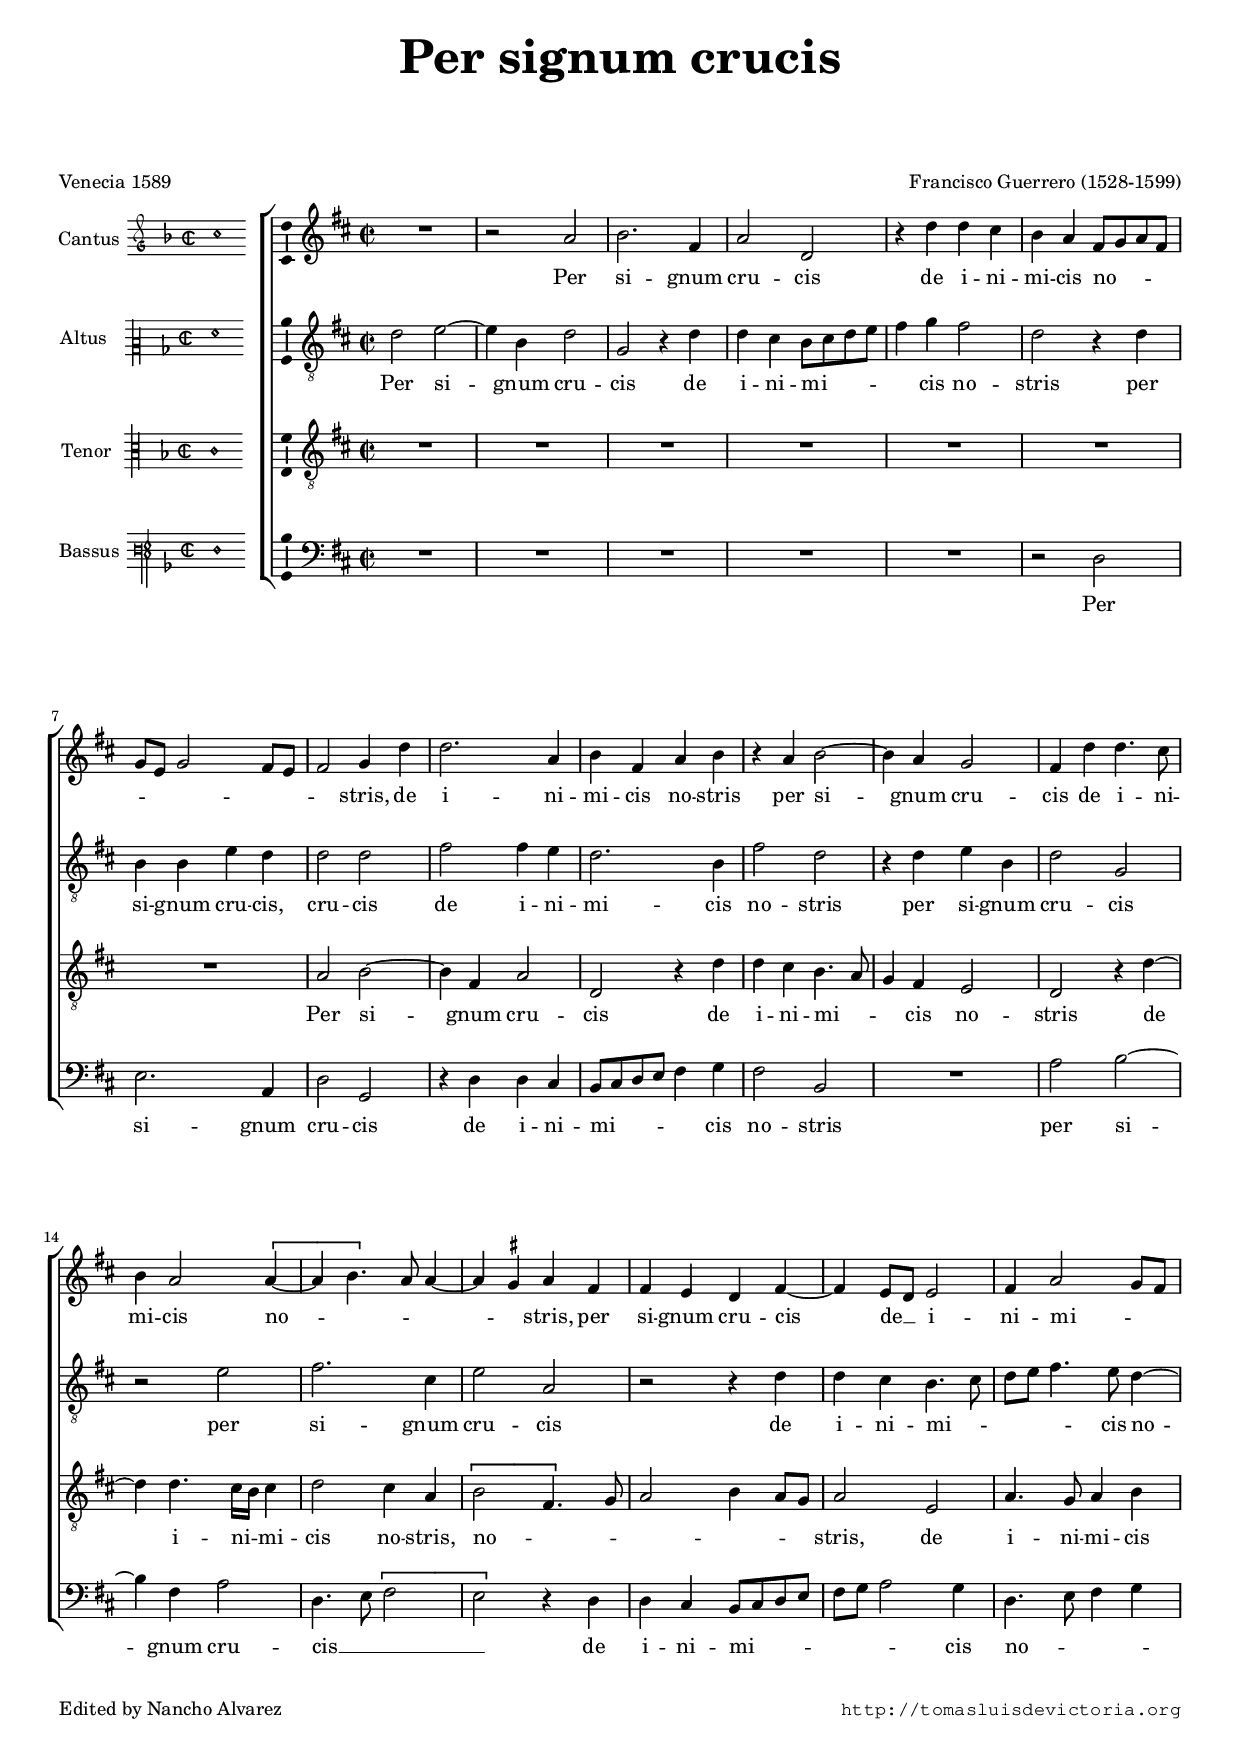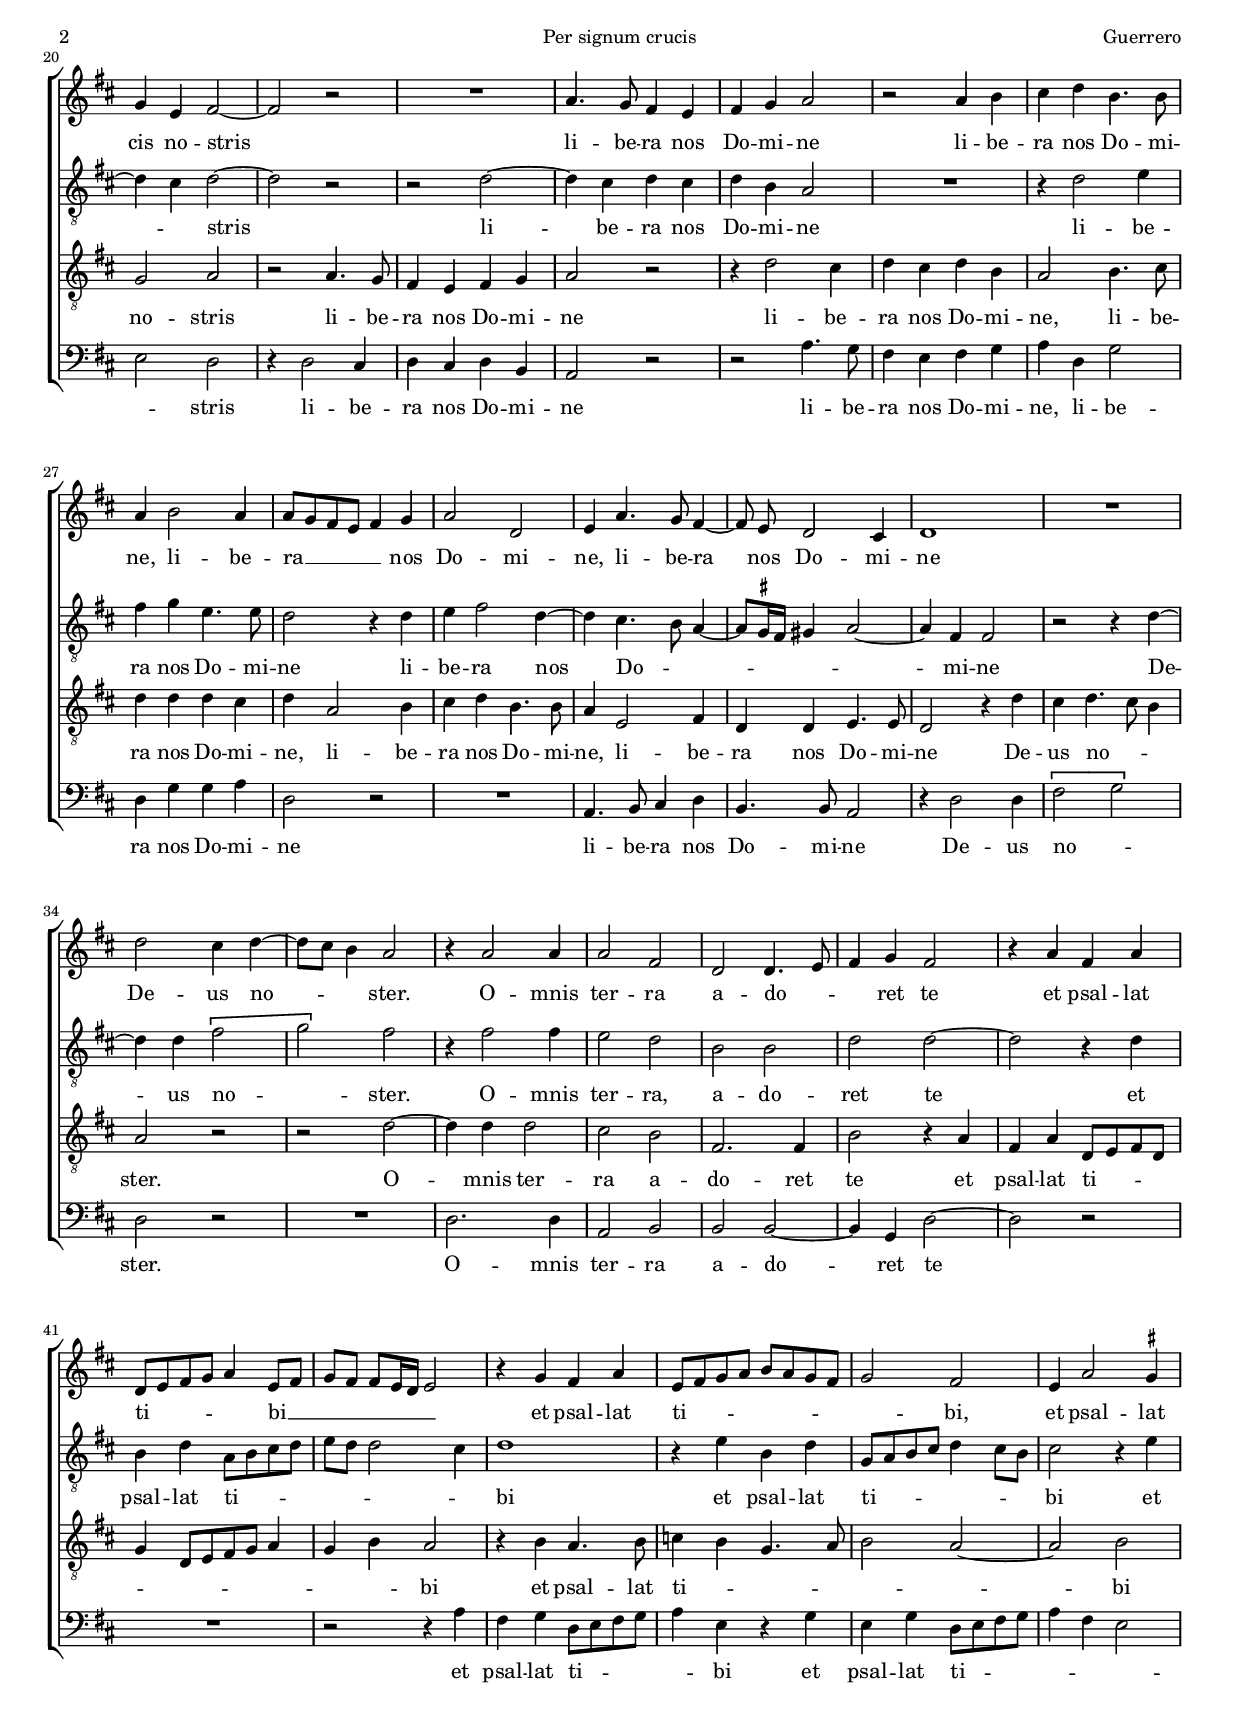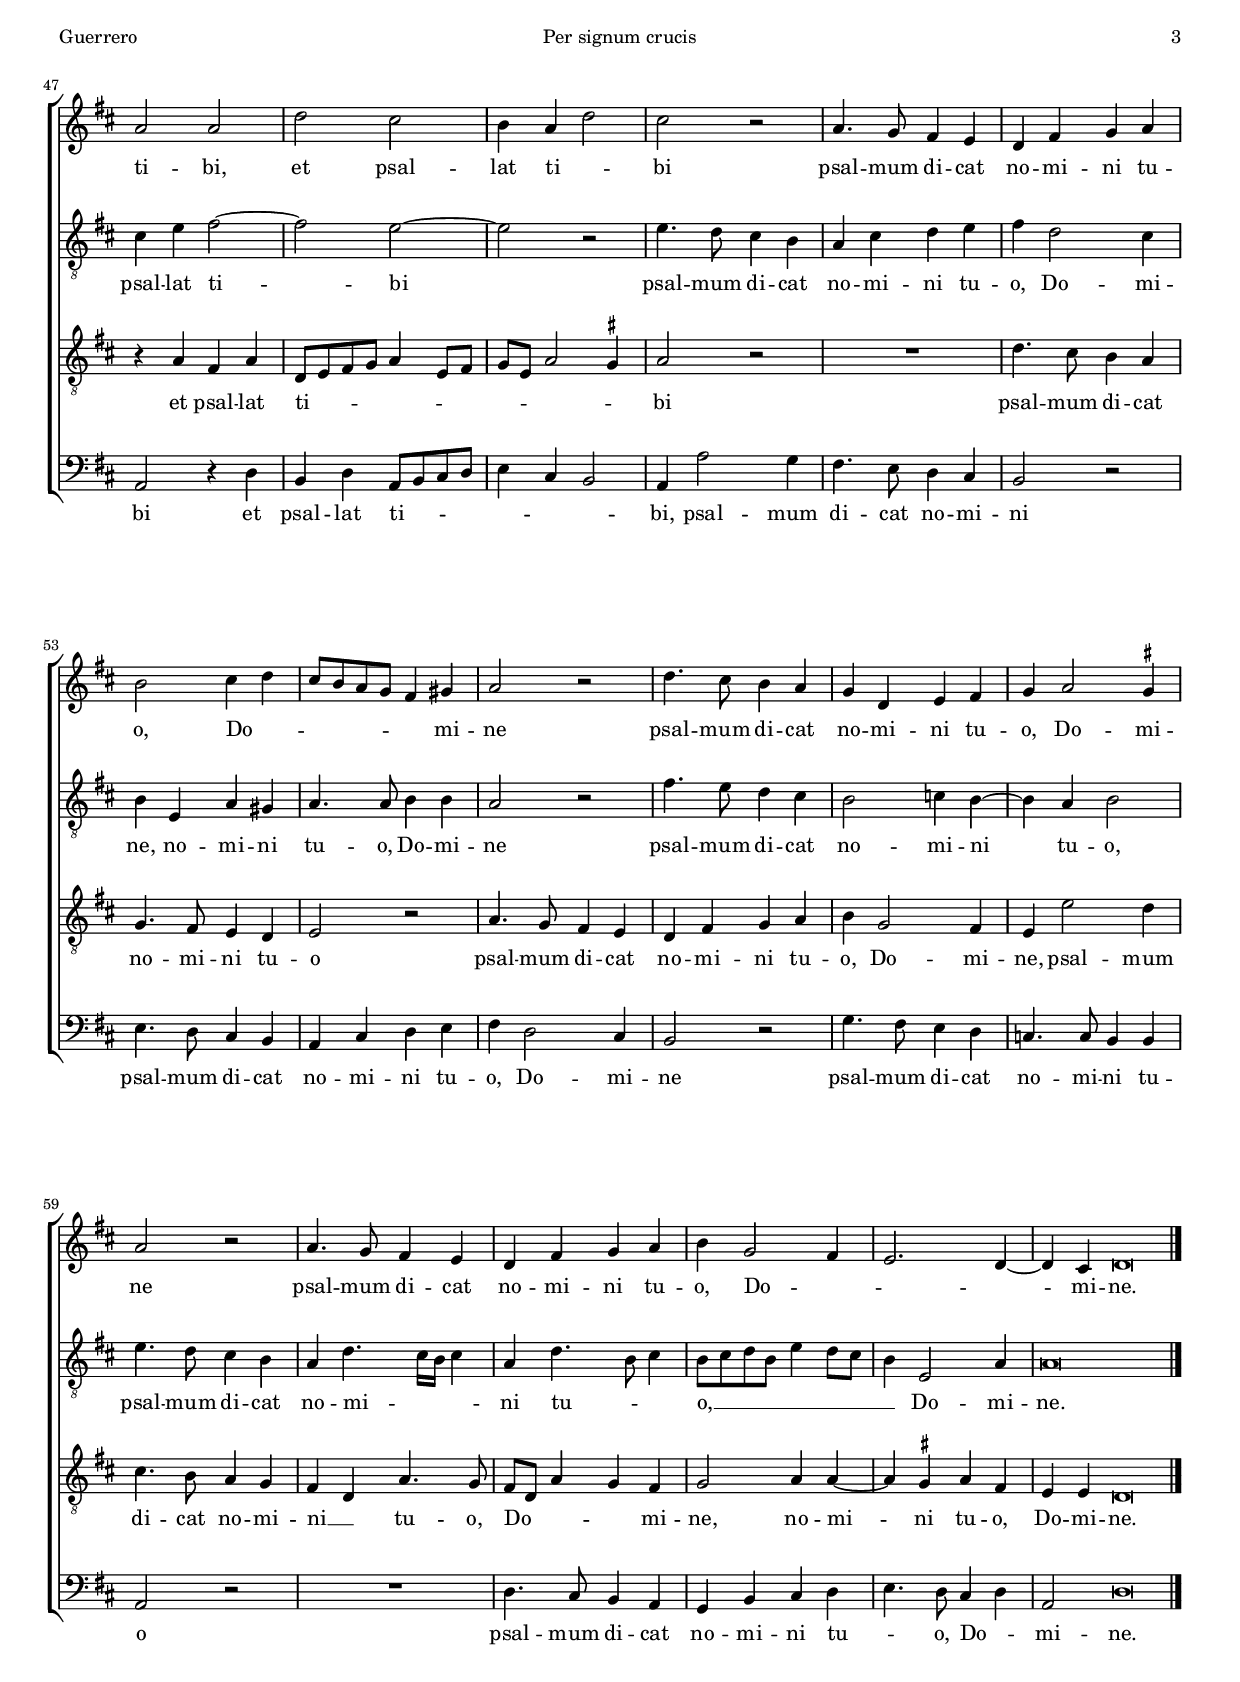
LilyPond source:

\version "2.18.0"

#(set-default-paper-size "a4")
#(set-global-staff-size 16.3)
#(ly:set-option 'point-and-click #f)
%mobiles -s15.5 -i3.5

italicas=\override LyricText.font-shape = #'italic
rectas=\override LyricText.font-shape = #'upright
ss=\once \set suggestAccidentals = ##t
incipitwidth = 20

htitle="Per signum crucis"
hcomposer="Guerrero"

\header {
	title=\markup{\fontsize #4 "Per signum crucis"}
	subtitle=\markup{\null \vspace #3 }
	composer="Francisco Guerrero (1528-1599)"
        pdfauthor=\composer
	%opus="(-)"
	poet="Venecia 1589"
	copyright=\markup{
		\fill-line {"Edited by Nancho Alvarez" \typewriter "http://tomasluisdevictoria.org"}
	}
%	tagline=""
}


global={\key f \major \time 2/2  \skip 1*64 \bar "|."
}

cantus={
	R1*4/4 |
	r2 c'' |
	d''2. a'4 |
	c''2 f' |
%5
	r4 f'' f'' e'' |
	d'' c'' a'8 bes' c'' a' |
	bes' g' bes'2 a'8 g' |
	a'2 bes'4 f'' |
	f''2. c''4 |
%10
	d'' a' c'' d'' |
	r c'' d''2 ~ |
	d''4 c'' bes'2 |
	a'4 f'' f''4. e''8 |
	d''4 c''2 \[c''4 ~ |
%15
	c'' d''4.\] c''8 c''4 ~ |
	c'' \ss b' c'' a' |
	a' g' f' a' ~ |
	a' g'8 f' g'2 |
	a'4 c''2 bes'8 a' |
%20
	bes'4 g' a'2 ~ |
	a' r |
	R1*4/4 |
	c''4. bes'8 a'4 g' |
	a' bes' c''2 |
%25
	r c''4 d'' |
	e'' f'' d''4. d''8 |
	c''4 d''2 c''4 |
	c''8 bes' a' g' a'4 bes' |
	c''2 f' |
%30
	g'4 c''4. bes'8 a'4 ~ |
	\set Staff.autoBeaming = ##f
	a'8 g' f'2 e'4 |
	\set Staff.autoBeaming = ##t
	f'1 | 
	R1*4/4 |
	f''2 e''4 f'' ~ |
%35
	f''8 e'' d''4 c''2 |
	r4 c''2 c''4 |
	c''2 a' |
	f' f'4. g'8 |
	a'4 bes' a'2 |
%40
	r4 c'' a' c'' |
	f'8 g' a' bes' c''4 g'8 a' |
	 bes'[ a']  a'[ g'16 f'] g'2 |
	r4 bes' a' c'' |
	g'8 a' bes' c'' d'' c'' bes' a' |
%45
	bes'2 a' |
	g'4 c''2 \ss b'4 |
	c''2 c'' |
	f'' e'' |
	d''4 c'' f''2 |
%50
	e'' r |
	c''4. bes'8 a'4 g' |
	f' a' bes' c'' |
	d''2 e''4 f'' |
	e''8 d'' c'' bes' a'4 b' |
%55
	c''2 r |
	f''4. e''8 d''4 c'' |
	bes' f' g' a' |
	bes' c''2 \ss b'4 |
	c''2 r |
%60
	c''4. bes'8 a'4 g' |
	f' a' bes' c'' |
	d'' bes'2 a'4 |
	g'2. f'4 ~ |
	f' e' f'\breve*1/4 
}

altus={
	f'2 g' ~ |
	g'4 d' f'2 |
	bes r4 f' |
	f' e' d'8 e' f' g' |
%5
	a'4 bes' a'2 |
	f' r4 f' |
	d' d' g' f' |
	f'2 f' |
	a' a'4 g' |
%10
	f'2. d'4 |
	a'2 f' |
	r4 f' g' d' |
	f'2 bes |
	r g' |
%15
	a'2. e'4 |
	g'2 c' |
	r r4 f' |
	f' e' d'4. e'8 |
	f' g' a'4. g'8 f'4 ~ |
%20
	f' e' f'2 ~ |
	f' r |
	r f' ~ |
	f'4 e' f' e' |
	f' d' c'2 |
%25
	R1*4/4 |
	r4 f'2 g'4 |
	a' bes' g'4. g'8 |
	f'2 r4 f' |
	g' a'2 f'4 ~ |
%30
	f' e'4. d'8 c'4 ~ |
	c'8 \ss b16 a b!4 c'2 ~ |
	c'4 a a2 |
	r r4 f' ~ |
	f' f' \[a'2 |
%35
	bes'\] a' |
	r4 a'2 a'4 |
	g'2 f' |
	d' d' |
	f' f' ~ |
%40
	f' r4 f' |
	d' f' c'8 d' e' f' |
	g' f' f'2 e'4 |
	f'1 |
	r4 g' d' f' |
%45
	bes8 c' d' e' f'4 e'8 d' |
	e'2 r4 g' |
	e' g' a'2 ~ |
	a' g' ~ |
	g' r |
%50
	g'4. f'8 e'4 d' |
	c' e' f' g' |
	a' f'2 e'4 |
	d' g c' b |
	c'4. c'8 d'4 d' |
%55
	c'2 r |
	a'4. g'8 f'4 e' |
	d'2 ees'4 d' ~ |
	d' c' d'2 |
	g'4. f'8 e'4 d' |
%60
	c' f'4. e'16 d' e'4 |
	c' f'4. d'8 e'4 |
	d'8 e' f' d' g'4 f'8 e' |
	d'4 g2 c'4 |
	c'\breve*1/2
}

tenor={
	R1*4/4 |
	R1*4/4 |
	R1*4/4 |
	R1*4/4 |
%5
	R1*4/4 |
	R1*4/4 |
	R1*4/4 |
	c'2 d' ~ |
	d'4 a c'2 |
%10
	f r4 f' |
	f' e' d'4. c'8 |
	bes4 a g2 |
	f r4 f' ~ |
	f' f'4. e'16 d' e'4 |
%15
	f'2 e'4 c' |
	\[d'2 a4.\] bes8 |
	c'2 d'4 c'8 bes |
	c'2 g |
	c'4. bes8 c'4 d' |
%20
	bes2 c' |
	r c'4. bes8 |
	a4 g a bes |
	c'2 r |
	r4 f'2 e'4 |
%25
	f' e' f' d' |
	c'2 d'4. e'8 |
	f'4 f' f' e' |
	f' c'2 d'4 |
	e' f' d'4. d'8 |
%30
	c'4 g2 a4 |
	f f g4. g8 |
	f2 r4 f' |
	e' f'4. e'8 d'4 |
	c'2 r |
%35
	r f' ~ |
	f'4 f' f'2 |
	e' d' |
	a2. a4 |
	d'2 r4 c' |
%40
	a c' f8 g a f |
	bes4  f8[ g a bes] c'4 |
	bes d' c'2 |
	r4 d' c'4. d'8 |
	ees'4 d' bes4. c'8 |
%45
	d'2 c' ~ |
	c' d' |
	r4 c' a c' |
	f8 g a bes c'4 g8 a |
	bes g c'2 \ss b4 |
%50
	c'2 r |
	R1*4/4 |
	f'4. e'8 d'4 c' |
	bes4. a8 g4 f |
	g2 r |
%55
	c'4. bes8 a4 g |
	f a bes c' |
	d' bes2 a4 |
	g g'2 f'4 |
	e'4. d'8 c'4 bes |
%60
	a f c'4. bes8 |
	a f c'4 bes a |
	bes2 c'4 c' ~ |
	c' \ss b c' a |
	g g f\breve*1/4
}

bassus={
	R1*4/4 |
	R1*4/4 |
	R1*4/4 |
	R1*4/4 |
%5
	R1*4/4 |
	r2 f |
	g2. c4 |
	f2 bes, |
	r4 f f e |
%10
	d8 e f g a4 bes |
	a2 d |
	R1*4/4 |
	c'2 d' ~ |
	d'4 a c'2 |
%15
	f4. g8 \[a2 |
	g\] r4 f |
	f e d8 e f g |
	a bes c'2 bes4 |
	f4. g8 a4 bes |
%20
	g2 f |
	r4 f2 e4 |
	f e f d |
	c2 r |
	r c'4. bes8 |
%25
	a4 g a bes |
	c' f bes2 |
	f4 bes bes c' |
	f2 r |
	R1*4/4 |
%30
	c4. d8 e4 f |
	d4. d8 c2 |
	r4 f2 f4 |
	\[a2 bes\] |
	f r |
%35
	R1*4/4 |
	f2. f4 |
	c2 d |
	d d ~ |
	d4 bes, f2 ~ |
%40
	f r |
	R1*4/4 |
	r2 r4 c' |
	a bes f8 g a bes |
	c'4 g r bes |
%45
	g bes f8 g a bes |
	c'4 a g2 |
	c r4 f |
	d f c8 d e f |
	g4 e d2 |
%50
	c4 c'2 bes4 |
	a4. g8 f4 e |
	d2 r |
	g4. f8 e4 d |
	c e f g |
%55
	a f2 e4 |
	d2 r |
	bes4. a8 g4 f |
	ees4. ees8 d4 d |
	c2 r |
%60
	R1*4/4 |
	f4. e8 d4 c |
	bes, d e f |
	g4. f8 e4 f |
	c2 f\breve*1/4
}

textocantus=\lyricmode{
Per si -- gnum cru -- cis de i -- ni -- mi -- cis no -- _ _ _ _ _ _ _ _ _ stris,
de i -- ni -- mi -- cis no -- stris
per si -- _ gnum cru -- cis de i -- ni -- mi -- cis no -- _ _ _ _ _ _ stris,
per si -- gnum cru -- cis _ de __ _ i -- ni -- mi -- _ _ cis no -- stris _
li -- be -- ra nos Do -- mi -- ne
li -- be -- ra nos Do -- mi -- ne,
li -- be -- ra __ _ _ _ _ nos Do -- mi -- ne,
li -- be -- ra _ nos Do -- mi -- ne
De -- us no -- _ _ _ ster.
O -- mnis ter -- ra a -- do -- _ _ ret te
et psal -- lat ti -- _ _ _ _ bi __ _ _ _ _ _ _ _ 
et psal -- lat ti -- _ _ _ _ _ _ _ _ bi,
et psal -- lat ti -- bi,
et psal -- lat ti -- _ bi
psal -- mum di -- cat no -- mi -- ni tu -- o,
Do -- _ _ _ _ _ _ mi -- ne
psal -- mum di -- cat no -- mi -- ni tu -- o,
Do -- mi -- ne
psal -- mum di -- cat no -- mi -- ni tu -- o,
Do -- _ _ _ _ mi -- ne.
}

textoaltus=\lyricmode{
Per si -- _ gnum cru -- cis
de i -- ni -- mi -- _ _ _ _ cis no -- stris
per si -- gnum cru -- cis,
cru -- cis de i -- ni -- mi -- cis no -- stris
per si -- gnum cru -- cis
per si -- gnum cru -- cis
de i -- ni -- mi -- _ _ _ _ cis no -- _ _ stris _
li -- _ be -- ra nos Do -- mi -- ne
li -- be -- ra nos Do -- mi -- ne
li -- be -- ra nos _ Do -- _ _ _ _ _ _ _ _ mi -- ne
De -- _ us no -- _ ster.
O -- mnis ter -- ra,
a -- do -- ret te _
et psal -- lat ti -- _ _ _ _ _ _ _ bi
et psal -- lat ti -- _ _ _ _ _ _ bi
et psal -- lat ti -- _ bi _
psal -- mum di -- cat no -- mi -- ni tu -- o,
Do -- mi -- ne,
no -- mi -- ni tu -- o, Do -- mi -- ne
psal -- mum di -- cat no -- mi -- ni _ tu -- o,
psal -- mum di -- cat no -- mi -- _ _ _ ni tu -- _ _ o, __ _ _ _ _ _ _ _ 
Do -- mi -- ne.
}

textotenor=\lyricmode{
Per si -- _ gnum cru -- cis de i -- ni -- mi -- _ _ cis no -- stris
de _ i -- ni -- _ mi -- cis no -- stris,
no -- _ _ _ _ _ _ stris,
de i -- ni -- mi -- cis no -- stris
li -- be -- ra nos Do -- mi -- ne
li -- be -- ra nos Do -- mi -- ne,
li -- be -- ra nos Do -- mi -- ne,
li -- be -- ra nos Do -- mi -- ne,
li -- be -- ra nos Do -- mi -- ne
De -- us no -- _ _ ster.
O -- _ mnis ter -- ra a -- do -- ret te
et psal -- lat ti -- _ _ _ _ _ _ _ _ _ _ _ bi
et psal -- lat ti -- _ _ _ _ _ _ bi
et psal -- lat ti -- _ _ _ _ _ _ _ _ _ _ bi
psal -- mum di -- cat no -- mi -- ni tu -- o
psal -- mum di -- cat no -- mi -- ni tu -- o,
Do -- mi -- ne,
psal -- mum di -- cat no -- mi -- ni __ _ tu -- o, Do -- _ _ _ mi -- ne,
no -- mi -- _ ni tu -- o,
Do -- mi -- ne.
}

textobassus=\lyricmode{
Per si -- gnum cru -- cis
de i -- ni -- mi -- _ _ _ _ cis no -- stris
per si -- _ gnum cru -- cis __ _ _ _ 
de i -- ni -- mi -- _ _ _ _ _ _ cis no -- _ _ _ _ stris
li -- be -- ra nos Do -- mi -- ne
li -- be -- ra nos Do -- mi -- ne, 
li -- be -- ra nos Do -- mi -- ne
li -- be -- ra nos Do -- mi -- ne
De -- us no -- _ ster.
O -- mnis ter -- ra a -- do -- _ ret te _
et psal -- lat ti -- _ _ _ _ bi
et psal -- lat ti -- _ _ _ _ _ _ bi
et psal -- lat ti -- _ _ _ _ _ _ bi,
psal -- mum di -- cat no -- mi -- ni
psal -- mum di -- cat no -- mi -- ni tu -- o, Do -- mi -- ne
psal -- mum di -- cat no -- mi -- ni tu -- o
psal -- mum di -- cat no -- mi -- ni tu -- _ o, Do -- _ mi -- ne.
}



incipitcantus=\markup{
	\score{
		{ 
		\set Staff.instrumentName="Cantus "
		\override NoteHead.style = #'neomensural
		\override Rest.style = #'neomensural
		\override Staff.TimeSignature.style = #'neomensural
		\cadenzaOn 
		\clef "petrucci-g"
		\key f \major
		\time 2/2
		c''1
		} 
	\layout {
		\context {\Voice
			\remove Ligature_bracket_engraver
			\consists Mensural_ligature_engraver
		}
		line-width=\incipitwidth
		indent = 0
	}
	}
}


incipitaltus=\markup{
	\score{
		{ 
		\set Staff.instrumentName="Altus   "
		\override NoteHead.style = #'neomensural 
		\override Rest.style = #'neomensural
		\override Staff.TimeSignature.style = #'neomensural
		\cadenzaOn 
		\clef "petrucci-c2"
		\key f \major
		\time 2/2
		f'1
		} 
	\layout {
		\context {\Voice
			\remove Ligature_bracket_engraver
			\consists Mensural_ligature_engraver
		}
		line-width=\incipitwidth
		indent = 0
	}
	}
}


incipittenor=\markup{
	\score{
		{ 
		\set Staff.instrumentName="Tenor  "
		\override NoteHead.style = #'neomensural 
		\override Rest.style = #'neomensural
		\override Staff.TimeSignature.style = #'neomensural
		\cadenzaOn 
		\clef "petrucci-c3"
		\key f \major
		\time 2/2
		c'1
		} 
	\layout {
		\context {\Voice
			\remove Ligature_bracket_engraver
			\consists Mensural_ligature_engraver
		}
		line-width=\incipitwidth
		indent=0
	}
	}
}


incipitbassus=\markup{
	\score{
		{ 
		\set Staff.instrumentName="Bassus "
		\override NoteHead.style = #'neomensural 
		\override Rest.style = #'neomensural
		\override Staff.TimeSignature.style = #'neomensural
		\cadenzaOn 
		\clef "petrucci-f3"
		\key f \major
		\time 2/2
		f1
		} 
	\layout {
		\context {\Voice
			\remove Ligature_bracket_engraver
			\consists Mensural_ligature_engraver
		}
		line-width=\incipitwidth
		indent = 0
	}
	}
}





\score {\transpose c' a{
\new ChoirStaff<<

	\new Staff <<\global
	\new Voice="v1" {
		\set Staff.instrumentName=\incipitcantus
		\clef "treble"
		\cantus }
	\new Lyrics \lyricsto "v1" {\textocantus }
	>>

	
	\new Staff << \global
	\new Voice="v2" {
		\set Staff.instrumentName=\incipitaltus
		\clef "G_8" 
		\altus}
	\new Lyrics \lyricsto "v2" {\textoaltus }
	>>

	
	\new Staff <<\global
	\new Voice="v3" {
		\set Staff.instrumentName=\incipittenor
		\clef "G_8"
		\tenor }
	\new Lyrics \lyricsto "v3" {\textotenor }
	>>
	

	\new Staff <<\global
	\new Voice="v4" {
		\set Staff.instrumentName=\incipitbassus
		\clef "bass" 
		\bassus }
	\new Lyrics \lyricsto "v4" {\textobassus }
	>>
	
>>

	}%transpose

\layout{ 
	\context {\Lyrics 
		\override VerticalAxisGroup.staff-affinity = #UP
		\override VerticalAxisGroup.nonstaff-relatedstaff-spacing =
			#'((basic-distance . 0) (minimum-distance . 0) (padding . 1))
		\override LyricText.font-size = #1.2
		\override LyricHyphen.minimum-distance = #0.5
	}
	\context {\Score 
		tempoHideNote = ##t
		\override BarNumber.padding = #2 
	}
	\context {\Voice 
		melismaBusyProperties = #'()
		%autoBeaming = ##f
	}
	\context {\Staff 
                %\RemoveEmptyStaves
                %\override VerticalAxisGroup.remove-first = ##t
		\override VerticalAxisGroup.staff-staff-spacing =
			#'((basic-distance . 11) (minimum-distance . 0) (padding . 1))
		\consists Ambitus_engraver 
		\override LigatureBracket.padding = #1
	}
}

%\midi { \mtempo }

}


\paper{
	evenHeaderMarkup=\markup  \fill-line { \fromproperty #'page:page-number-string \htitle \hcomposer }
	oddHeaderMarkup= \markup  \fill-line { \on-the-fly #not-first-page \hcomposer \on-the-fly #not-first-page \htitle \on-the-fly #not-first-page \fromproperty #'page:page-number-string }
	%system-count=20
	%page-count = 8
	ragged-last-bottom = ##f
	indent=3.6\cm
	system-system-spacing =
	#'((basic-distance . 20) (minimum-distance . 0) (padding . 5))
	top-system-spacing = % header
	#'((basic-distance . 9) (minimum-distance . 0) (padding . 0))
	last-bottom-spacing = % footer
	#'((basic-distance . 12) (minimum-distance . 0) (padding . 0))
	markup-system-spacing.padding = #1.5
}
